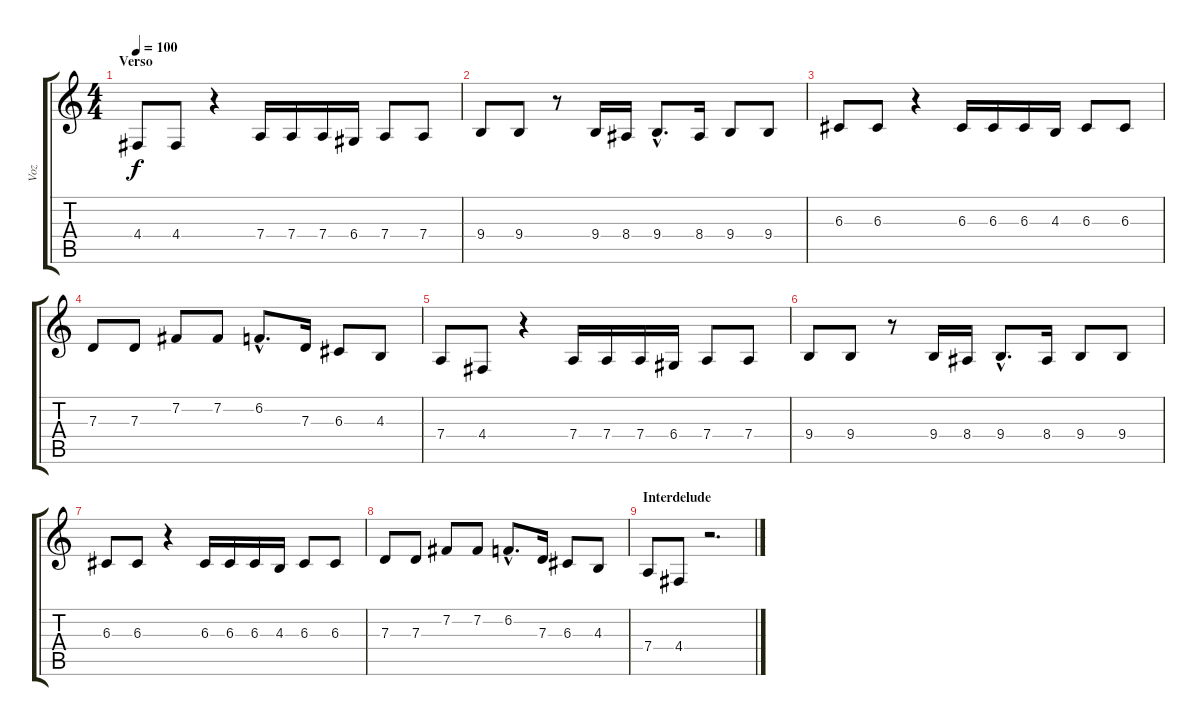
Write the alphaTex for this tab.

\track ("Voz" "Voz") {instrument altosax}
\staff {score tabs}
\tuning (E4 B3 G3 D3 A2 E2) {hide}
\ts (4 4)
\section ("" "Verso")
\tempo 100
\clef g2
\ks c
4.4.8{dy f} 4.4.8 r.4 7.4.16 7.4.16 7.4.16 6.4.16 7.4.8 7.4.8 |
9.4.8 9.4.8 r.8 9.4.16 8.4.16 9.4{hac}.8{d} 8.4.16 9.4.8 9.4.8 |
6.3.8 6.3.8 r.4 6.3.16 6.3.16 6.3.16 4.3.16 6.3.8 6.3.8 |
7.3.8 7.3.8 7.2.8 7.2.8 6.2{hac}.8{d} 7.3.16 6.3.8 4.3.8 |
7.4.8 4.4.8 r.4 7.4.16 7.4.16 7.4.16 6.4.16 7.4.8 7.4.8 |
9.4.8 9.4.8 r.8 9.4.16 8.4.16 9.4{hac}.8{d} 8.4.16 9.4.8 9.4.8 |
6.3.8 6.3.8 r.4 6.3.16 6.3.16 6.3.16 4.3.16 6.3.8 6.3.8 |
7.3.8 7.3.8 7.2.8 7.2.8 6.2{hac}.8{d} 7.3.16 6.3.8 4.3.8 |
\section ("" "Interdelude")
7.4.8 4.4.8 r.2{d}
